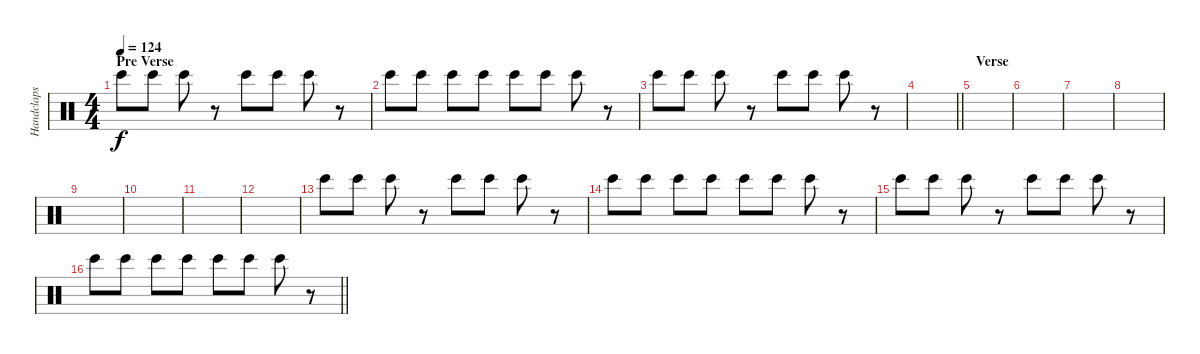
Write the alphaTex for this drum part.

\track ("Handclaps" "Handclaps") {instrument percussion}
\staff {score}
\articulation defaults
\ts (4 4)
\section ("" "Pre Verse")
\tempo 124
\clef neutral
\ks c "Bongo High (hit)".8{dy f} "Bongo High (hit)".8 "Bongo High (hit)".8
r.8 "Bongo High (hit)".8 "Bongo High (hit)".8 "Bongo High (hit)".8 r.8 |
"Bongo High (hit)".8 "Bongo High (hit)".8 "Bongo High (hit)".8 "Bongo High (hit)".8 "Bongo High (hit)".8 "Bongo High (hit)".8 "Bongo High (hit)".8 r.8 |
"Bongo High (hit)".8 "Bongo High (hit)".8 "Bongo High (hit)".8 r.8 "Bongo High (hit)".8 "Bongo High (hit)".8 "Bongo High (hit)".8 r.8 |
\barLineRight lightlight
|
\section ("" "Verse")
|
|
|
|
|
|
|
|
"Bongo High (hit)".8 "Bongo High (hit)".8 "Bongo High (hit)".8 r.8 "Bongo High (hit)".8 "Bongo High (hit)".8 "Bongo High (hit)".8 r.8 |
"Bongo High (hit)".8 "Bongo High (hit)".8 "Bongo High (hit)".8 "Bongo High (hit)".8 "Bongo High (hit)".8 "Bongo High (hit)".8 "Bongo High (hit)".8 r.8 |
"Bongo High (hit)".8 "Bongo High (hit)".8 "Bongo High (hit)".8 r.8 "Bongo High (hit)".8 "Bongo High (hit)".8 "Bongo High (hit)".8 r.8 |
\barLineRight lightlight "Bongo High (hit)".8 "Bongo High (hit)".8 "Bongo High (hit)".8 "Bongo High (hit)".8 "Bongo High (hit)".8 "Bongo High (hit)".8 "Bongo High (hit)".8
r.8
